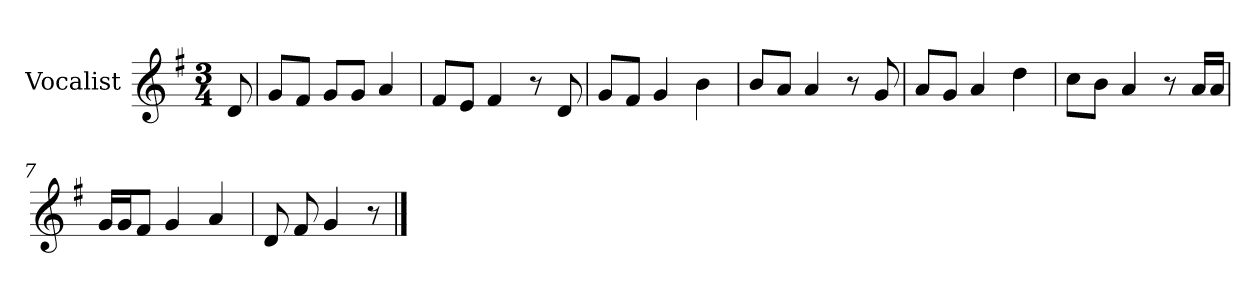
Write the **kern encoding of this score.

**kern
*part1
*staff1
*I"Vocalist
*k[f#]
*G:
*M3/4
=
8d
=1
8gL
8f#J
8gL
8gJ
4a
=2
8f#L
8eJ
4f#
8r
8d
=3
8gL
8f#J
4g
4b
=4
8bL
8aJ
4a
8r
8g
=5
8aL
8gJ
4a
4dd
=6
8ccL
8bJ
4a
8r
16aLL
16aJJ
=7
16gLL
16gJ
8f#J
4g
4a
=8
8d
8f#
4g
8r
==
*-
